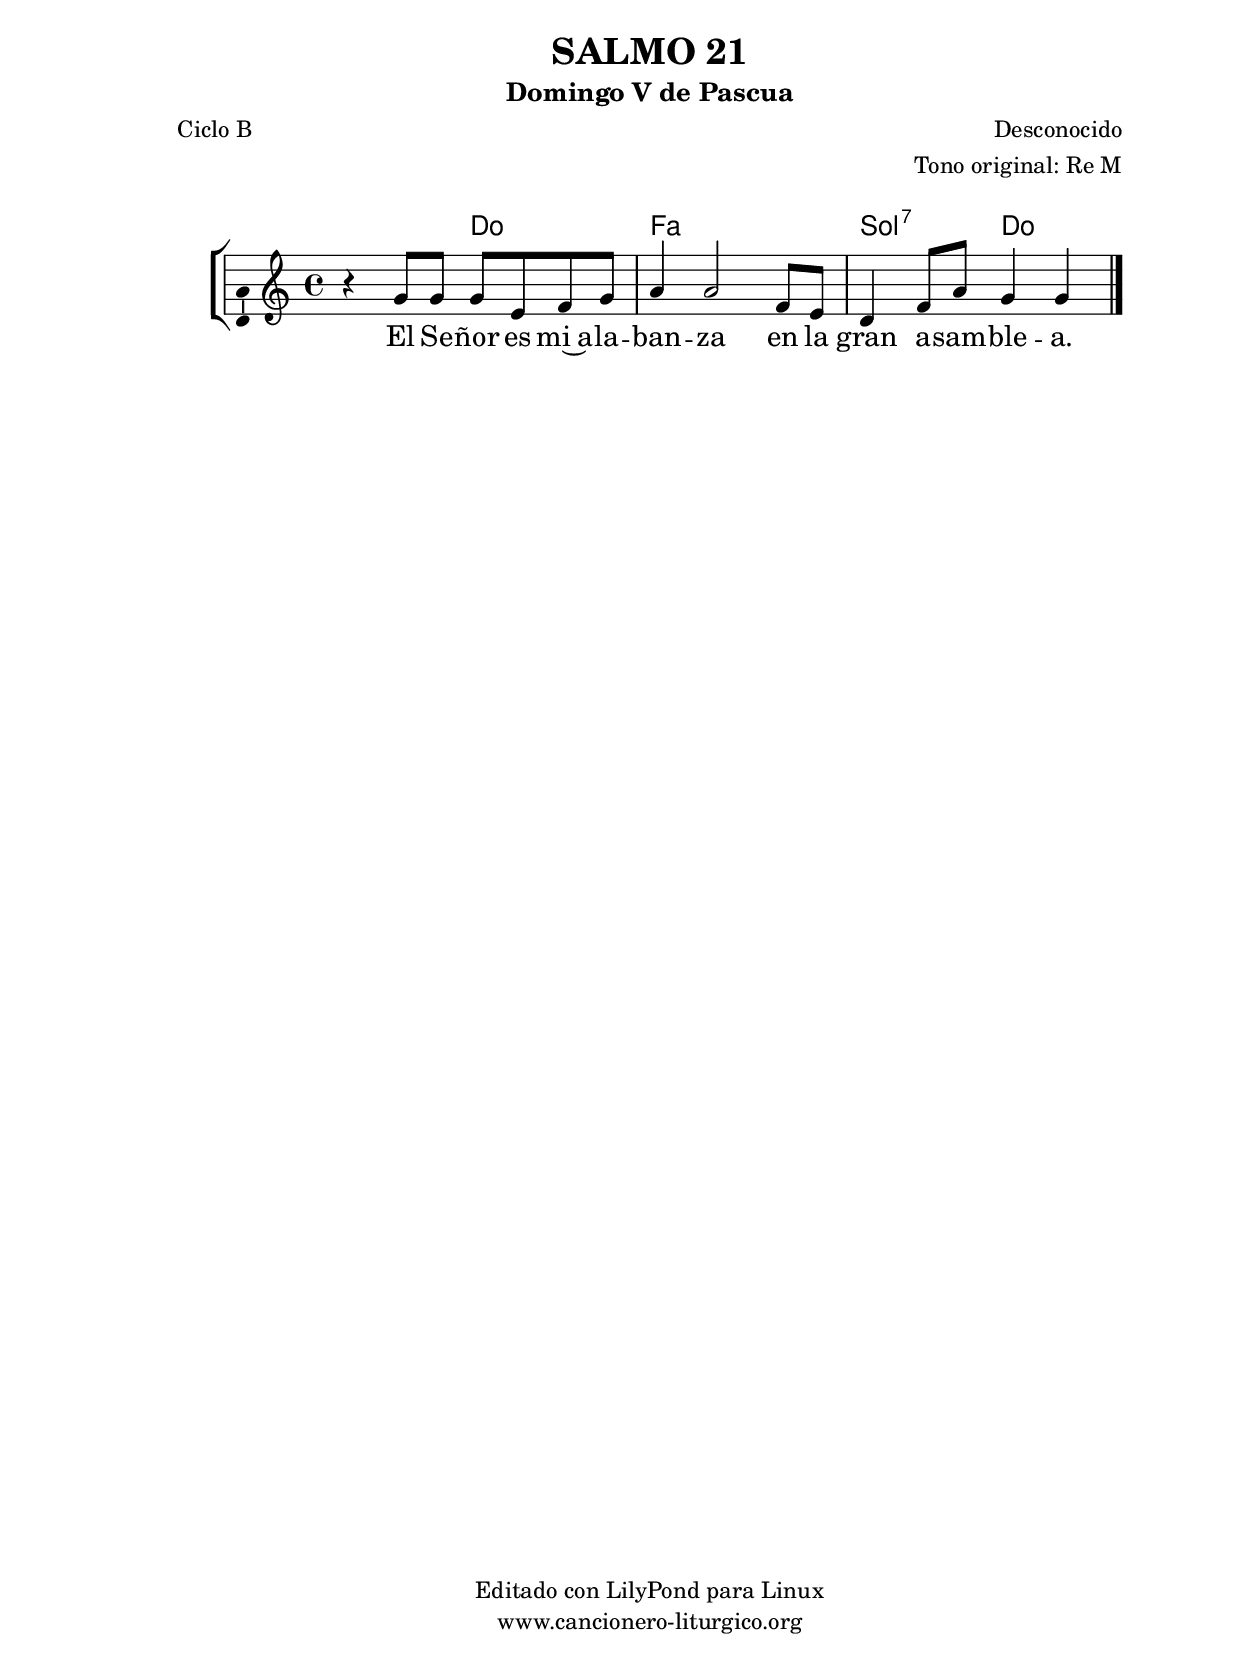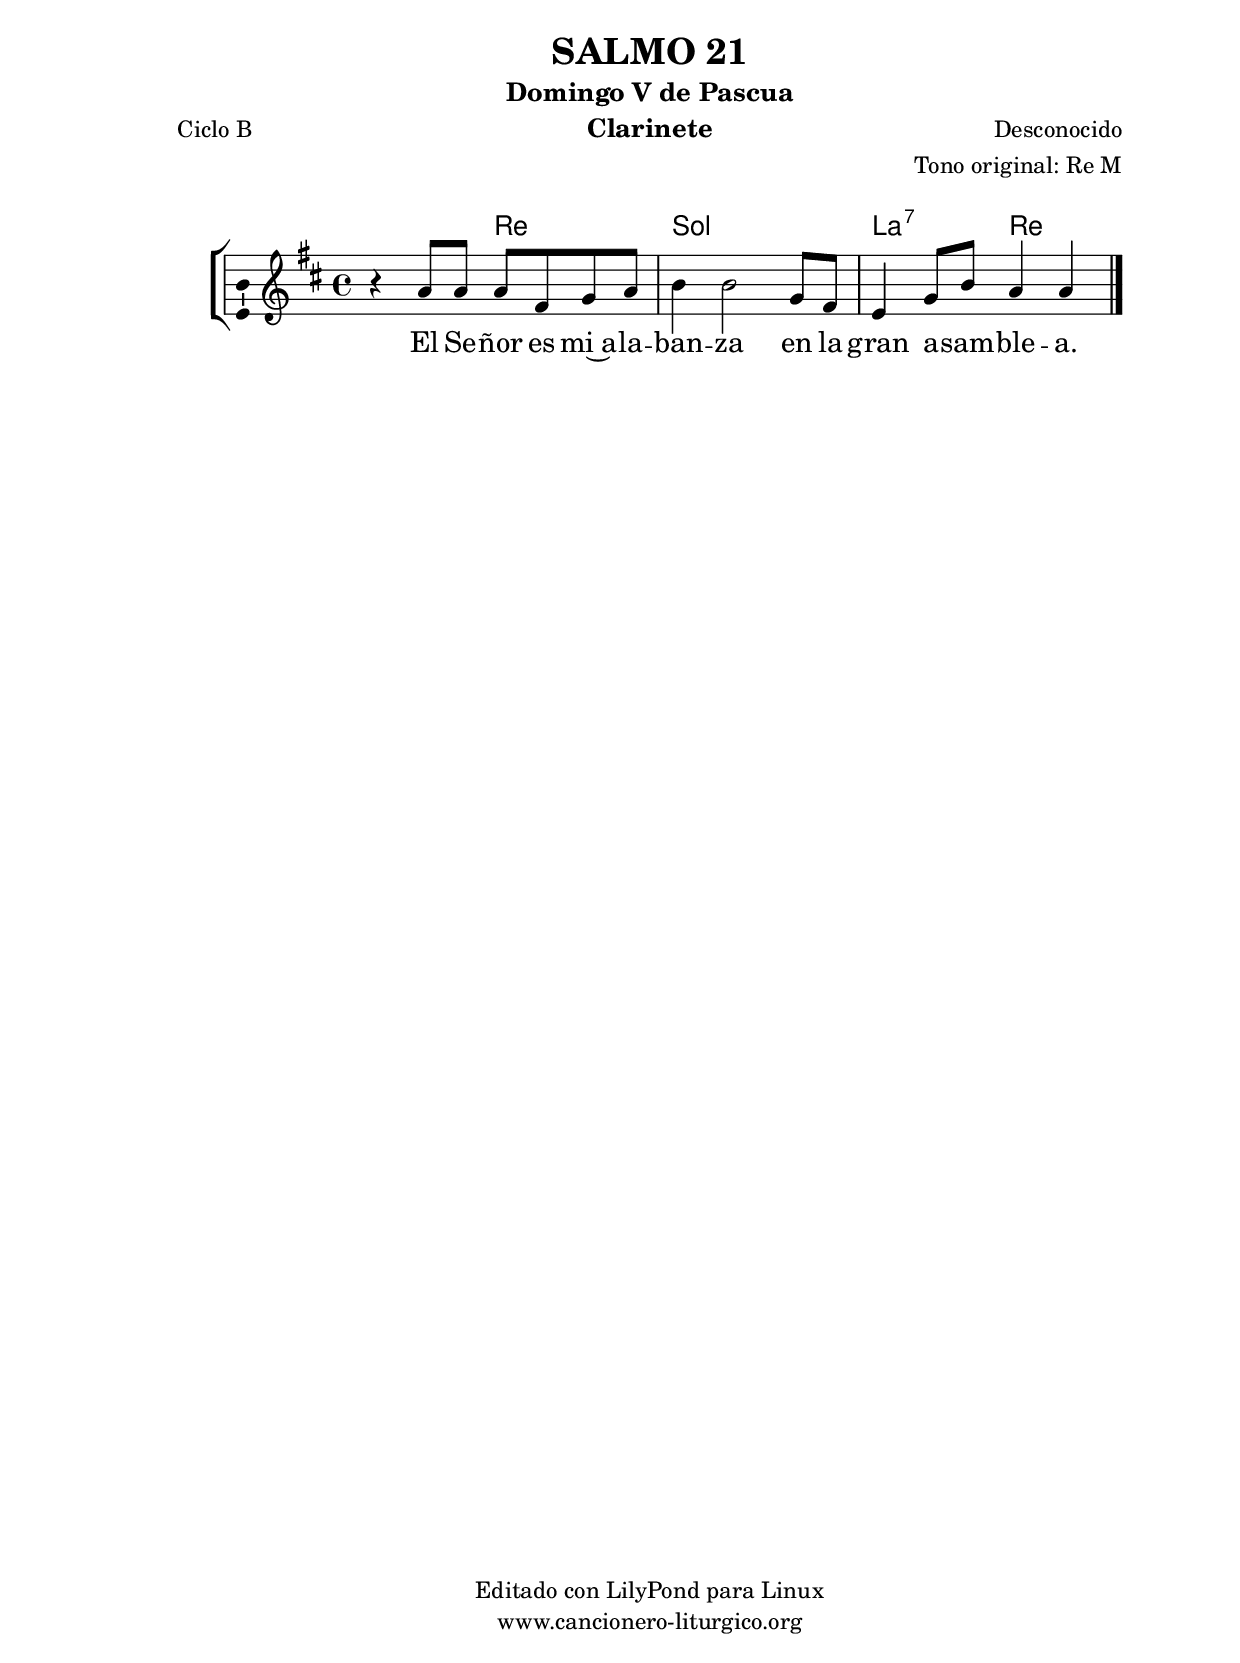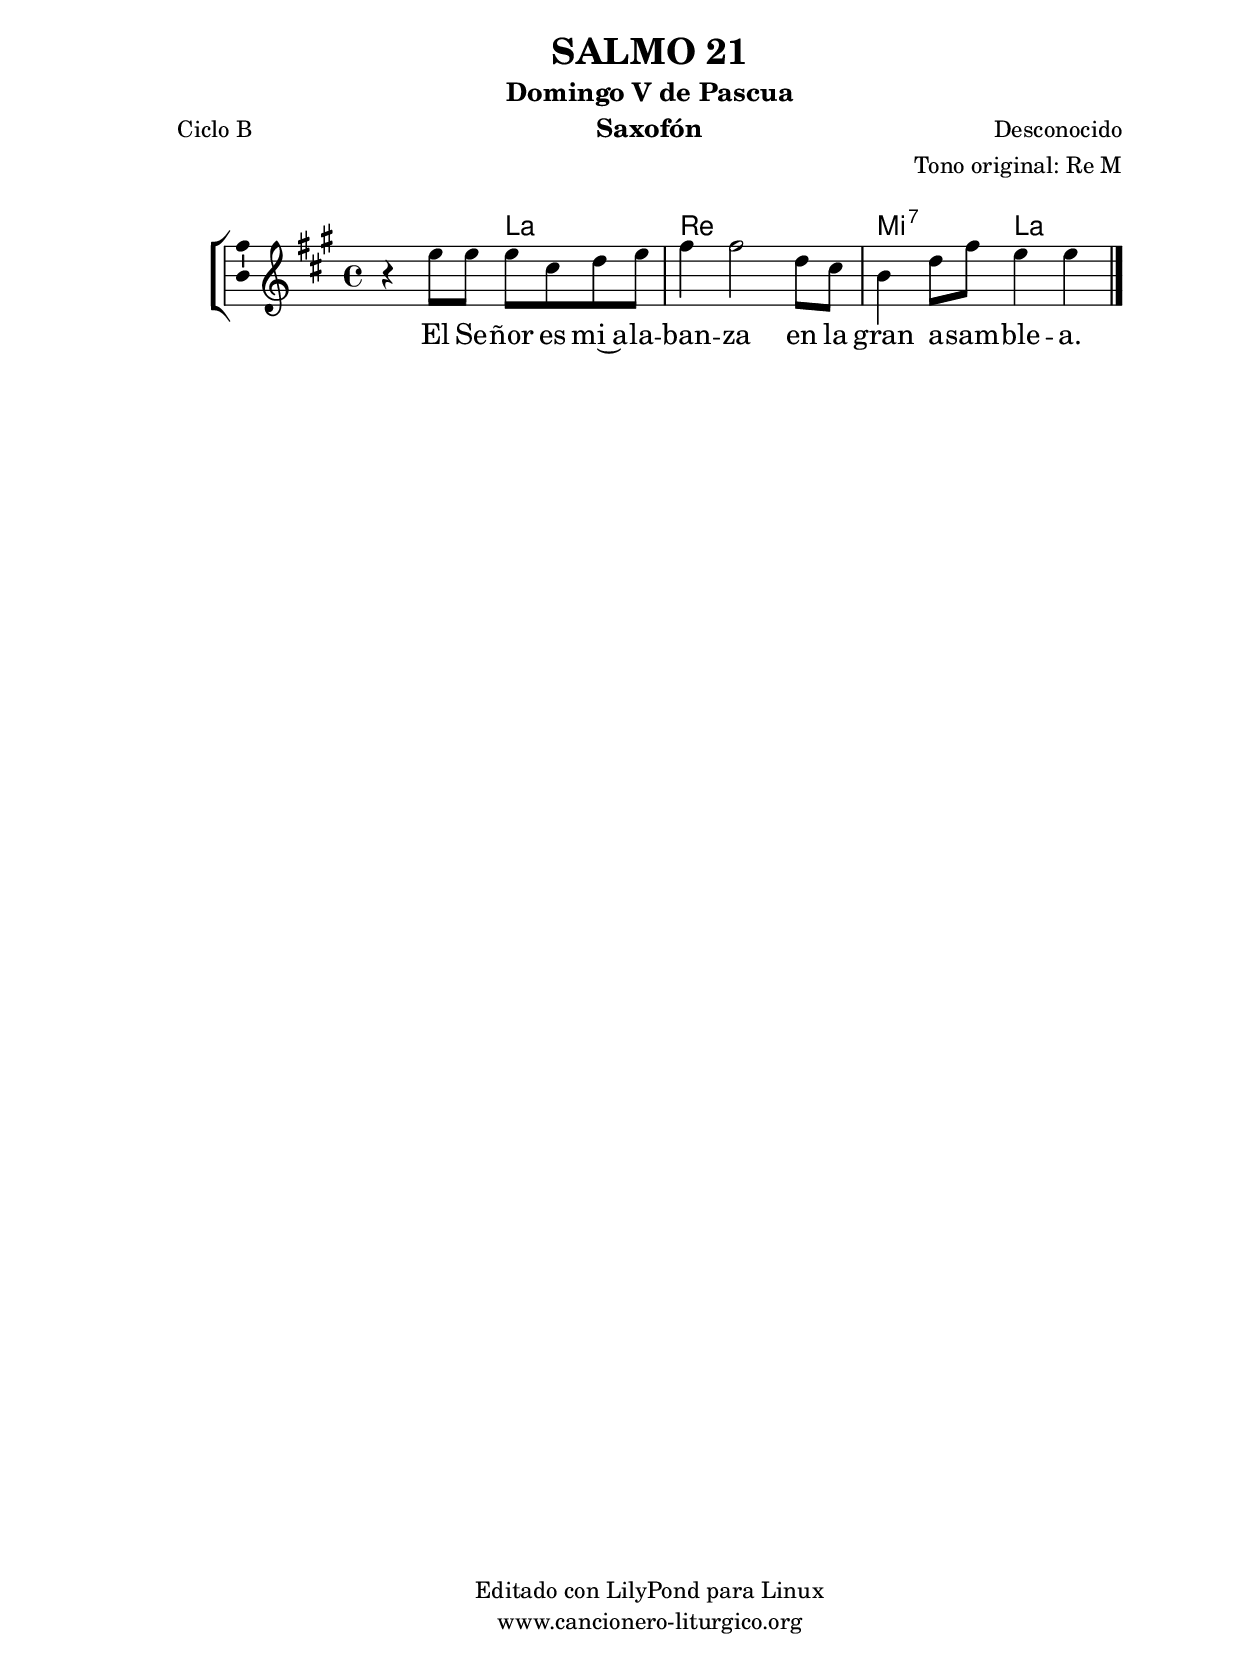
%
%para convertir .midi en .wav:
%timidity filename.midi -Ow -o finename.wav
%
%
%Para convertir de .wav a .mp3:
%lame -h -m j filename.wav
%
%
%para escuchar el midi:
%timidity nombrefichero.midi
%


%versión de lilypond para la que se ha escrito esta partitura:
\version "2.16.0"

	%Tamaño papel
	#(set-default-paper-size "a4")
	%Tamaño partitura
	#(set-global-staff-size 20)
	%No responde al pulsar sobre una nota
	#(ly:set-option 'point-and-click #f)

%parámetros del encabezamiento:
\header {
	title = "SALMO 21"
	subtitle = "Domingo V de Pascua"
	composer = "Desconocido"
	poet = "Ciclo B"
	meter = ""
	arranger = "Tono original: Re M"
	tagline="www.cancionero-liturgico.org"
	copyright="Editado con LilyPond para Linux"
	tiempo = "Pascua"
	usos = "Salmo"
	letra = "El Señor es mi alabanza en la gran asamblea."
	}

%parámetros asociados al papel:
\paper  {
	oddHeaderMarkup = \markup {\fill-line { \on-the-fly #not-first-page \fromproperty #'header:title \on-the-fly #not-first-page \fromproperty #'header:composer }}
	evenHeaderMarkup = \markup {\fill-line { \fromproperty #'header:composer \fromproperty #'header:title }}
	#(set-paper-size "a4")
	print-page-number = ##f
	first-page-number = 1
	print-first-page-number = ##f
%	head-separation = 3.0 \cm
	top-margin = 2.0 \cm
	bottom-margin = 0.5\cm
%%%	bottom-margin = -1.0\cm
	left-margin = 3.0 \cm
	line-width = 16.0 \cm 
	indent = 8\mm
	interscoreline = 2.\mm
	between-system-space = 15\mm
%	para que las partituras no llenen la hoja:
	ragged-bottom = ##t
%	idem para la última hoja:
	ragged-last-bottom = ##f
%	para que las partituras llenen el ancho del papel:
	ragged-last = ##f
	after-title-space = 2.5 \cm
%page-count=1
%system-count=1

	%Flexible Vertical Spacing
%	markup-markup-spacing =
%	#'((basic-distance . 15) (minimum-distance . 15) (padding . 3))
	markup-system-spacing =
	#'((basic-distance . 15) (minimum-distance . 15) (padding . 3))
	system-system-spacing =
	#'((basic-distance . 15) (minimum-distance . 15) (padding . 3))
	score-system-spacing =
	#'((basic-distance . 15) (minimum-distance . 15) (padding . 5))
%	top-system-spacing = % header
%	#'((basic-distance . 8) (minimum-distance . 0) (padding . 3))
%	top-markup-spacing =
%	#'((basic-distance . 20) (minimum-distance . 20) (padding . 3))
	last-bottom-spacing = % footer
	#'((basic-distance . 5) (minimum-distance . 5) (padding . 3))
%	score-markup-spacing =
%	#'((basic-distance . 16) (minimum-distance . 13) (padding . 3))

	}


%parámetros que afectan a toda la partitura:
global =  {
	%clave de sol (G):
	\clef G
	%armadura:
	\transpose d c
	\key d \major
	\tempo 4=100
	\set Score.tempoHideNote = ##t
	}


acordes = {
	\italianChords
	\chordmode {
	\transpose d c
{

s2
d2 g1 a2:7 d

	}
	}
}

melodia = 
	\transpose d c
{
	\relative c''{

\time 4/4
r4 a8 a a fis g a
b4 b2 g8 fis
e4 g8 b a4 a

	\bar "|."
	}
	}


texto = \lyricmode {
El Se -- ñor es mi~a -- la -- ban -- za en la gran a -- sam -- ble -- a.
	}


acordesStaff = \context ChordNames = acordesStaff <<
	\set chordChanges = ##t
	\acordes
	>>


vozStaff = \context Voice = vozStaff
\with {\consists "Ambitus_engraver"}
<<
%	\set Staff.instrumentName = ""
%	\set Staff.shortInstrumentName = ""
%	\set Staff.midiInstrument = #"clarinet"
%	\set Staff.midiInstrument = #"cello"
%	\set Staff.midiInstrument = #"flute"
	\set Staff.midiInstrument = #"electric guitar (jazz)"
%	\set Staff.midiInstrument = #"english horn"
%	\set Staff.midiInstrument = #"violin"
%	\set Staff.midiInstrument = #"glockenspiel"
	\set Staff.midiMinimumVolume = #0.7
	\set Staff.midiMaximumVolume = #0.9
	\global
	\melodia
	>>


textoStaff = \context Lyrics = textoStaff <<
	\lyricsto vozStaff \texto
	>>

\book {
	\score {
		\context ChoirStaff {
			\override StaffGroup.SystemStartBracket #'collapse-height = #1
			\override Score.SystemStartBar #'collapse-height = #1
			<<
			\acordesStaff
			\vozStaff
			\textoStaff
			>>
			}
		\layout {
	    		\context {
				\Lyrics
				\override LyricText #'font-size = #2
				}
	   		 \context {
				\Score
				%fontSize = #3
				\override StaffSymbol #'staff-space = #(magstep +3)
				%\override Beam #'thickness = #0.55
				%\override SpacingSpanner #'spacing-increment = #1.0
				%\override Slur #'height-limit = #1.5
				}
			}
		}
	\score {
		\unfoldRepeats
		\context ChoirStaff {
			<<
			\acordesStaff
			\vozStaff
			>>
			}
		\midi {
	  		\context {
	  			\Score
				tempoWholesPerMinute = #(ly:make-moment 70 4)
				}
			}
		}
	}

%Partitura para clarinete
#(define output-suffix "C")
\book {
	\header{
		instrument = "Clarinete"
		}
	\score {
		\context ChoirStaff {
			\override StaffGroup.SystemStartBracket #'collapse-height = #1
			\override Score.SystemStartBar #'collapse-height = #1
\transpose c d
			<<
			\acordesStaff
			\vozStaff
			\textoStaff
			>>
			}
		\layout {
	    		\context {
				\Lyrics
				\override LyricText #'font-size = #2
				}
	   		 \context {
				\Score
				%fontSize = #3
				\override StaffSymbol #'staff-space = #(magstep +3)
				%\override Beam #'thickness = #0.55
				%\override SpacingSpanner #'spacing-increment = #1.0
				%\override Slur #'height-limit = #1.5
				}
			}
		}
	}

%Partitura para saxofón
#(define output-suffix "S")
\book {
	\header{
		instrument = "Saxofón"
		}
	\score {
		\context ChoirStaff {
			\override StaffGroup.SystemStartBracket #'collapse-height = #1
			\override Score.SystemStartBar #'collapse-height = #1
\transpose c a
			<<
			\acordesStaff
			\vozStaff
			\textoStaff
			>>
			}
		\layout {
	    		\context {
				\Lyrics
				\override LyricText #'font-size = #2
				}
	   		 \context {
				\Score
				%fontSize = #3
				\override StaffSymbol #'staff-space = #(magstep +3)
				%\override Beam #'thickness = #0.55
				%\override SpacingSpanner #'spacing-increment = #1.0
				%\override Slur #'height-limit = #1.5
				}
			}
		}
	}

